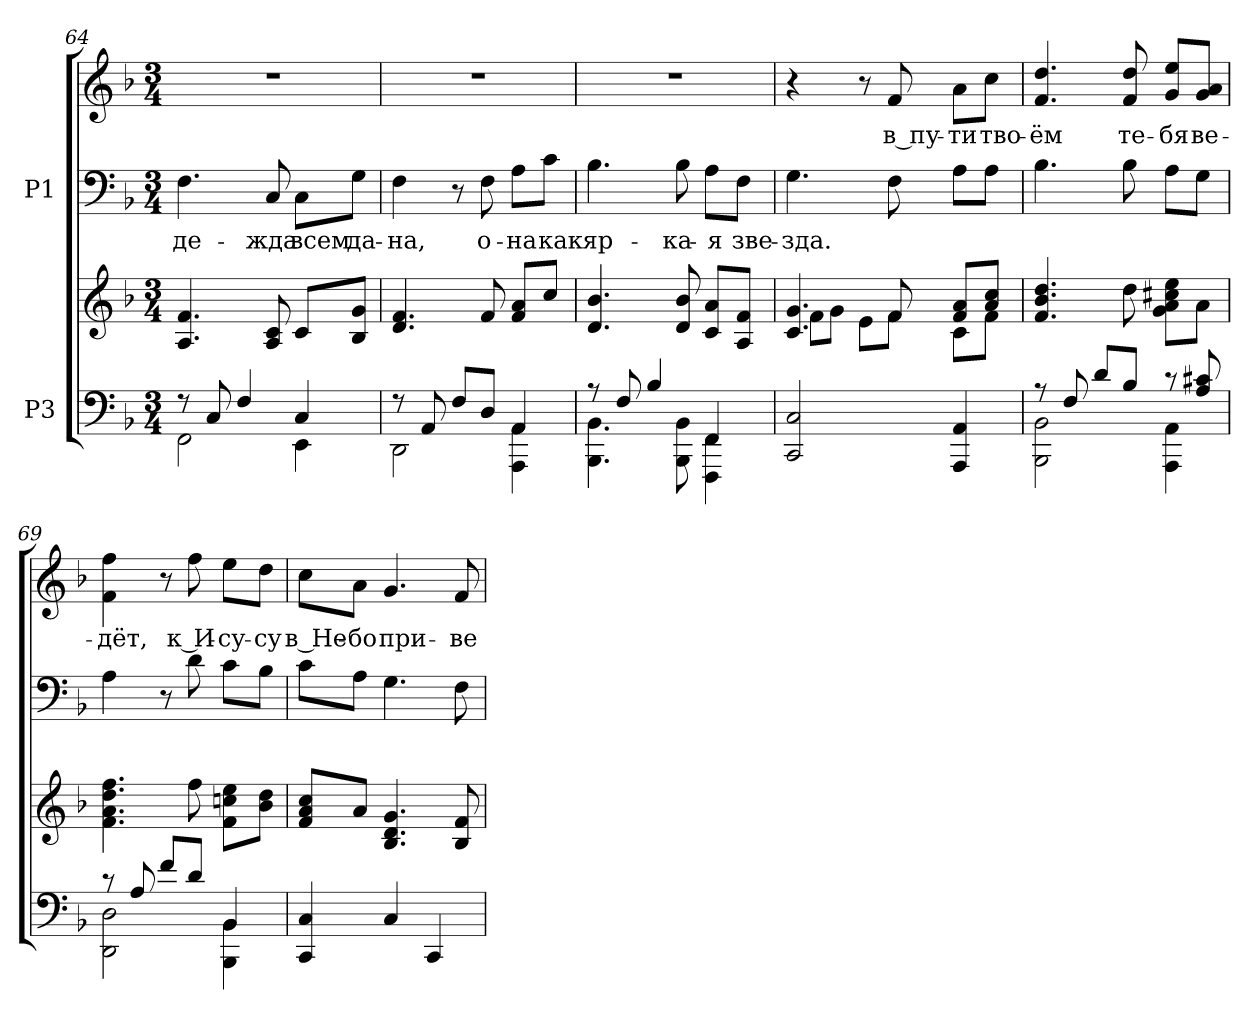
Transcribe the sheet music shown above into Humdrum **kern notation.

**kern	**kern	**kern	**text	**kern	**text
*part2	*part2	*part1	*part1	*part1	*part1
*staff4	*staff3	*staff2	*staff2	*staff1	*staff1
*I"P3	*	*I"P1	*	*	*
*clefF4	*clefG2	*clefF4	*	*clefG2	*
*k[b-]	*k[b-]	*k[b-]	*	*k[b-]	*
*F:	*F:	*F:	*	*F:	*
*M3/4	*M3/4	*M3/4	*	*M3/4	*
=64	=64	=64	=64	=64	=64
*^	*	*	*	*	*
!	!	!	!	!LO:LY:a:color=#000000	!LO:N:vis=1	!
8r	2FFi\	4.Ai/ 4.fi	4.Fi\	-де-	2.r	.
8Ci/	.	.	.	.	.	.
4Fi/	.	.	.	.	.	.
!	!	!	!	!LO:LY:a:color=#000000	!	!
.	.	8Ai/ 8ci	8Ci/	-жда	.	.
!	!	!	!	!LO:LY:a:color=#000000	!	!
4Ci/	4EEi\	8ci/L	8Ci\L	всем	.	.
!	!	!	!	!LO:LY:a:color=#000000	!	!
.	.	8B-i/ 8giJ	8Gi\J	да-	.	.
=65	=65	=65	=65	=65	=65	=65
!	!	!	!	!LO:LY:a:color=#000000	!LO:N:vis=1	!
8r	2DDi\	4.di/ 4.fi	4Fi\	-на,	2.r	.
8AAi/	.	.	.	.	.	.
8Fi/L	.	.	8r	.	.	.
!	!	!	!	!LO:LY:a:color=#000000	!	!
8Di/J	.	8fi/	8Fi\	о-	.	.
!	!	!	!	!LO:LY:a:color=#000000	!	!
4AAi/	4AAAi\ 4AAi	8fi/ 8aiL	8Ai\L	-на	.	.
!	!	!	!	!LO:LY:a:color=#000000	!	!
.	.	8cci/J	8ci\J	как	.	.
!!LO:LB:g=z
=66	=66	=66	=66	=66	=66	=66
!	!	!	!	!LO:LY:a:color=#000000	!LO:N:vis=1	!
8r	4.BBB-i\ 4.BB-i	4.di/ 4.b-i	4.B-i\	яр-	2.r	.
8Fi/	.	.	.	.	.	.
4B-i/	.	.	.	.	.	.
!	!	!	!	!LO:LY:a:color=#000000	!	!
.	8BBB-i\ 8BB-i	8di/ 8b-i	8B-i\	-ка-	.	.
!	!	!	!	!LO:LY:a:color=#000000	!	!
4FFi/	4FFFi\ 4FFi	8ci/ 8aiL	8Ai\L	-я	.	.
!	!	!	!	!LO:LY:a:color=#000000	!	!
.	.	8Ai/ 8fiJ	8Fi\J	зве-	.	.
*v	*v	*	*	*	*	*
=67	=67	=67	=67	=67	=67
*	*^	*	*	*	*
!	!	!	!	!LO:LY:a:color=#000000	!	!
2CCi/ 2Ci	4.ci/ 4.gi	8fi\L	4.Gi\	-зда.	4r	.
.	.	8gi\J	.	.	.	.
.	.	8ei\L	.	.	8r	.
!	!	!	!	!	!	!LO:LY:b:color=#000000
.	8fi/	8fi\J	8Fi\	.	8fi/	в пу-
!	!	!	!	!	!	!LO:LY:b:color=#000000
4AAAi/ 4AAi	8fi/ 8aiL	8ci\L	8Ai\L	.	8ai\L	-ти
!	!	!	!	!	!	!LO:LY:b:color=#000000
.	8ai/ 8cciJ	8fi\J	8Ai\J	.	8cci\J	тво-
*	*v	*v	*	*	*	*
=68	=68	=68	=68	=68	=68
*^	*	*	*	*	*
*	*	*^	*	*	*	*
!	!	!	!	!	!	!	!LO:LY:b:color=#000000
*	*	*v	*v	*	*	*	*
8r	2BBB-i\ 2BB-i	4.fi/ 4.b-i 4.ddi	4.B-i\	.	4.fi/ 4.ddi	-ём
8Fi/	.	.	.	.	.	.
8di/L	.	.	.	.	.	.
!	!	!	!	!	!	!LO:LY:b:color=#000000
8B-i/J	.	8ddi\	8B-i\	.	8fi/ 8ddi	те-
!	!	!	!	!	!	!LO:LY:b:color=#000000
8r	4AAAi\ 4AAi	8gi\ 8ai 8cc#Xi 8eeiL	8Ai\L	.	8gi/ 8eeiL	-бя
!	!	!	!	!	!	!LO:LY:b:color=#000000
8Ai/ 8c#Xi	.	8ai\J	8Gi\J	.	8gi/ 8aiJ	ве-
=69	=69	=69	=69	=69	=69	=69
!	!	!	!	!	!	!LO:LY:b:color=#000000
8r	2DDi\ 2Di	4.fi\ 4.ai 4.ddi 4.ffi	4Ai\	.	4fi\ 4ffi	-дёт,
8Ai/	.	.	.	.	.	.
8fi/L	.	.	8r	.	8r	.
!	!	!	!	!	!	!LO:LY:b:color=#000000
8di/J	.	8ffi\	8di\	.	8ffi\	к И-
!	!	!	!	!	!	!LO:LY:b:color=#000000
4BB-i/	4BBB-i\ 4BB-i	8fi\ 8ccni 8eeiL	8ci\L	.	8eei\L	-су-
!	!	!	!	!	!	!LO:LY:b:color=#000000
.	.	8b-i\ 8ddiJ	8B-i\J	.	8ddi\J	-су
*v	*v	*	*	*	*	*
!!LO:PB:g=z
=70	=70	=70	=70	=70	=70
!	!	!	!	!	!LO:LY:b:color=#000000
4CCi/ 4Ci	8fi/ 8ai 8cciL	8ci\L	.	8cci\L	в Не-
!	!	!	!	!	!LO:LY:b:color=#000000
.	8ai/J	8Ai\J	.	8ai\J	-бо
!	!	!	!	!	!LO:LY:b:color=#000000
4Ci/	4.B-i/ 4.di 4.gi	4.Gi\	.	4.gi/	при-
4CCi/	.	.	.	.	.
!	!	!	!	!	!LO:LY:b:color=#000000
.	8B-i/ 8fi	8Fi\	.	8fi/	-ве-
=	=	=	=	=	=
*-	*-	*-	*-	*-	*-
